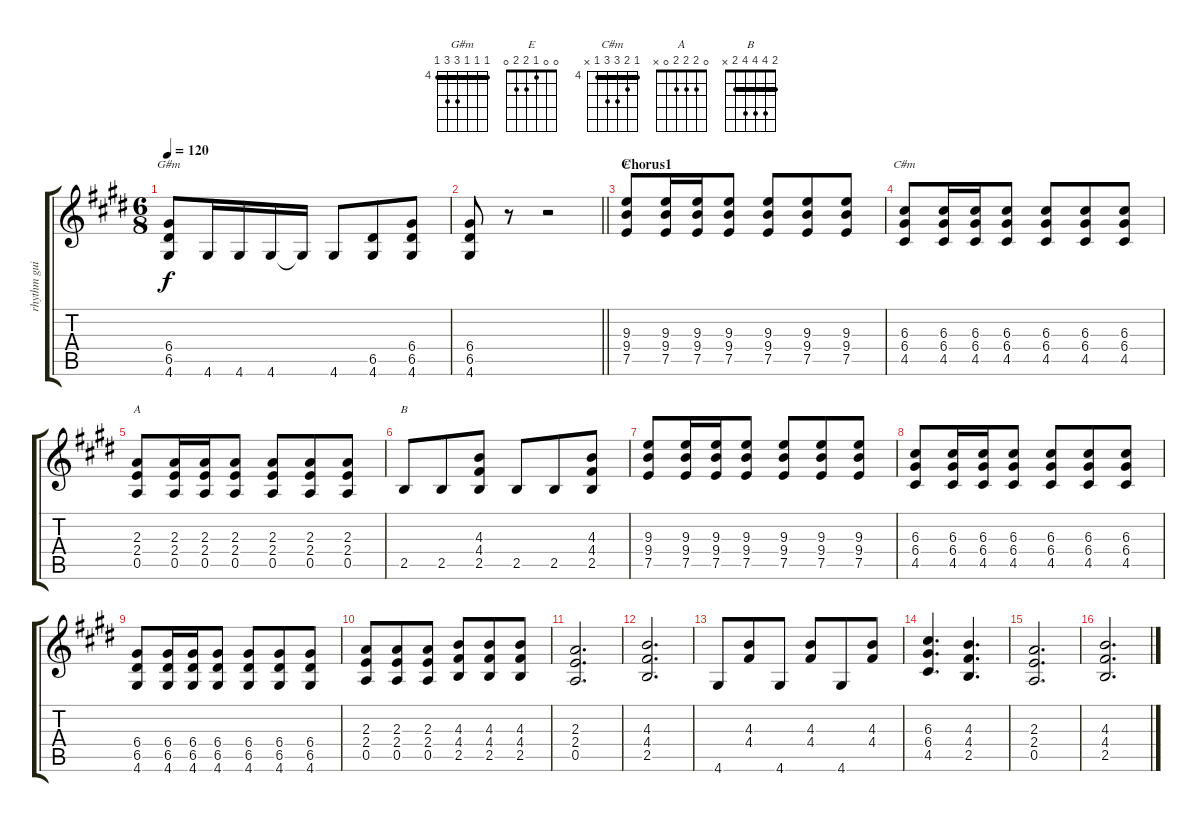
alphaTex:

\track ("rhythm guitar" "rhythm gui") {instrument distortionguitar}
\staff {score tabs}
\tuning (E4 B3 G3 D3 A2 E2) {hide}
\chord ("G#m" 4 4 4 6 6 4) {firstfret 4 barre 4}
\chord ("E" 0 0 1 2 2 0)
\chord ("C#m" 4 5 6 6 4 x) {firstfret 4 barre 4}
\chord ("A" 0 2 2 2 0 x)
\chord ("B" 2 4 4 4 2 x) {barre 2}
\ts (6 8)
\tempo 120
\clef g2
\ks e
(6.4 6.5 4.6).8{ch "G#m" dy f} 4.6.16 4.6.16 4.6.16 4.6{t}.16 4.6.8 (6.5 4.6).8 (6.4 6.5 4.6).8 |
\barLineRight lightlight
(6.4 6.5 4.6).8 r.8 r.2 |
\section ("" "Chorus1")
(9.3 9.4 7.5).8{ch "E"} (9.3 9.4 7.5).16 (9.3 9.4 7.5).16 (9.3 9.4 7.5).8 (9.3 9.4 7.5).8 (9.3 9.4 7.5).8 (9.3 9.4 7.5).8 |
(6.3 6.4 4.5).8{ch "C#m"} (6.3 6.4 4.5).16 (6.3 6.4 4.5).16 (6.3 6.4 4.5).8 (6.3 6.4 4.5).8 (6.3 6.4 4.5).8 (6.3 6.4 4.5).8 |
(2.3 2.4 0.5).8{ch "A"} (2.3 2.4 0.5).16 (2.3 2.4 0.5).16 (2.3 2.4 0.5).8 (2.3 2.4 0.5).8 (2.3 2.4 0.5).8 (2.3 2.4 0.5).8 |
2.5.8{ch "B"} 2.5.8 (4.3 4.4 2.5).8 2.5.8 2.5.8 (4.3 4.4 2.5).8 |
(9.3 9.4 7.5).8 (9.3 9.4 7.5).16 (9.3 9.4 7.5).16 (9.3 9.4 7.5).8 (9.3 9.4 7.5).8 (9.3 9.4 7.5).8 (9.3 9.4 7.5).8 |
(6.3 6.4 4.5).8 (6.3 6.4 4.5).16 (6.3 6.4 4.5).16 (6.3 6.4 4.5).8 (6.3 6.4 4.5).8 (6.3 6.4 4.5).8 (6.3 6.4 4.5).8 |
(6.4 6.5 4.6).8 (6.4 6.5 4.6).16 (6.4 6.5 4.6).16 (6.4 6.5 4.6).8 (6.4 6.5 4.6).8 (6.4 6.5 4.6).8 (6.4 6.5 4.6).8 |
(2.3 2.4 0.5).8 (2.3 2.4 0.5).8 (2.3 2.4 0.5).8 (4.3 4.4 2.5).8 (4.3 4.4 2.5).8 (4.3 4.4 2.5).8 |
(2.3 2.4 0.5).2{d} |
(4.3 4.4 2.5).2{d} |
4.6.8 (4.3 4.4).8 4.6.8 (4.3 4.4).8 4.6.8 (4.3 4.4).8 |
(6.3 6.4 4.5).4{d} (4.3 4.4 2.5).4{d} |
(2.3 2.4 0.5).2{d} |
(4.3 4.4 2.5).2{d}
